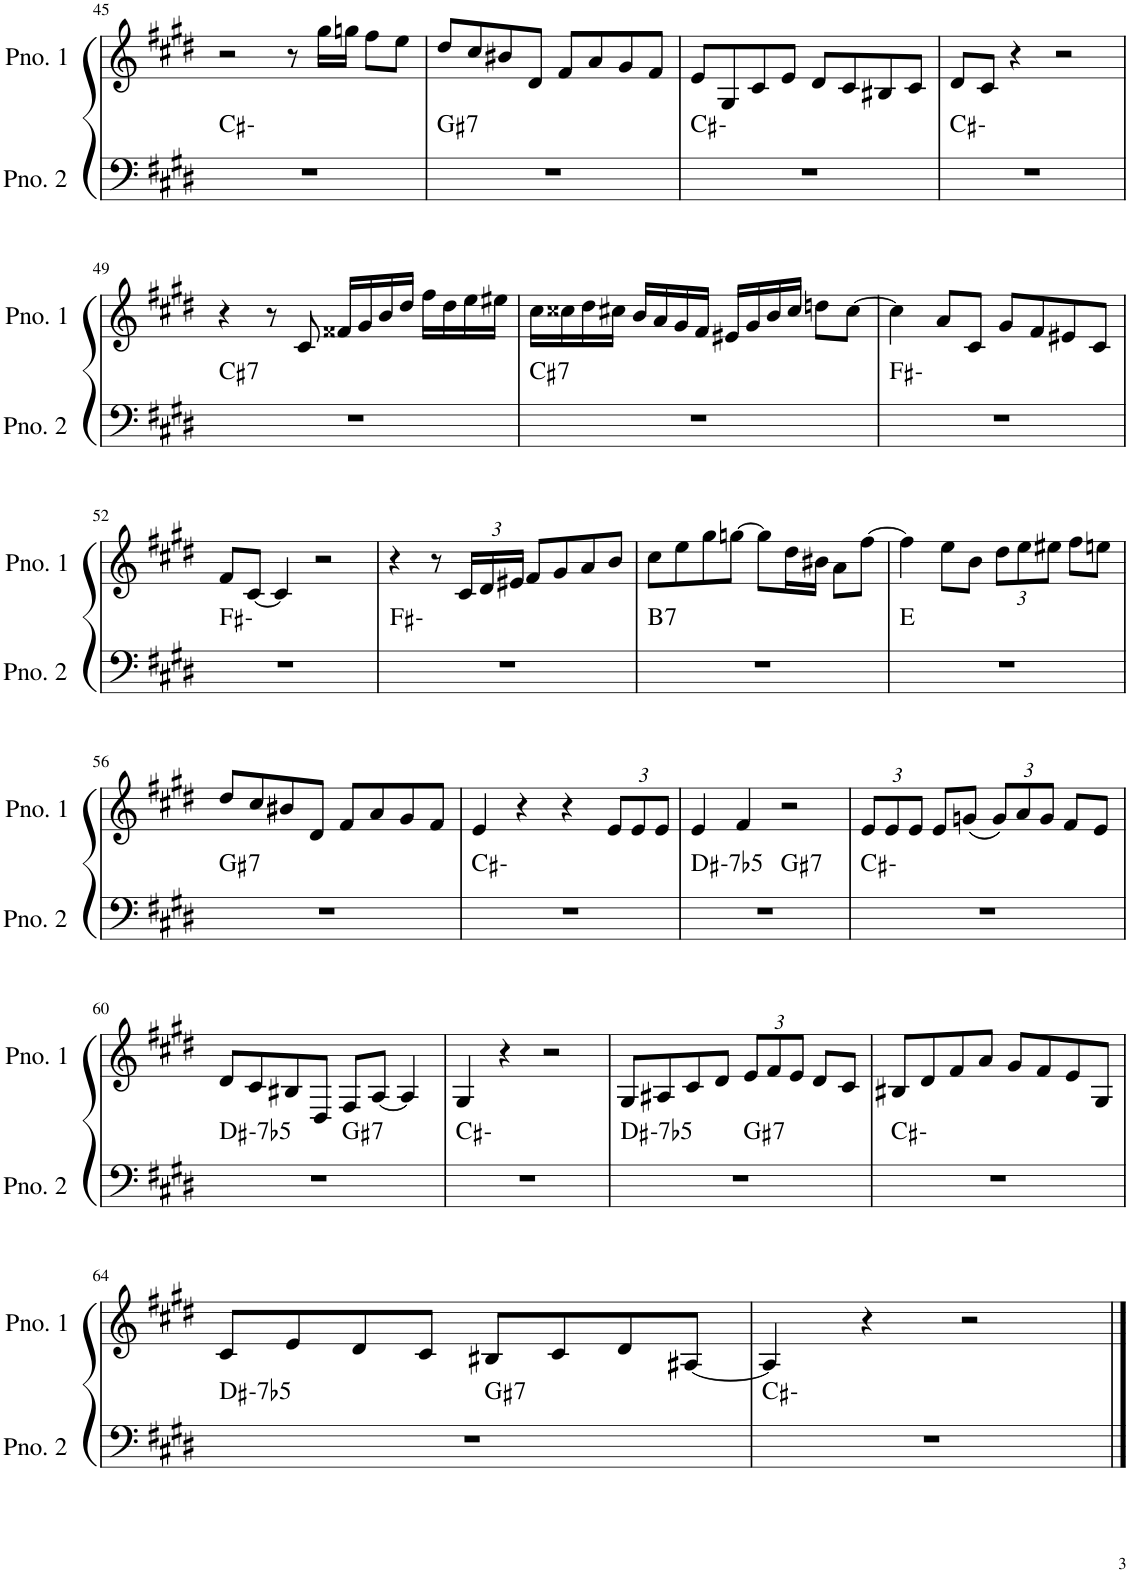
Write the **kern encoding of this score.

**kern	**harte	**kern
*part2	*part2	*part1
*staff2	*	*staff1
*I"ピアノ 2	*	*I"ピアノ 1
!!LO:PB:g=z
*clefF4	*	*clefG2
*k[f#c#g#d#]	*	*k[f#c#g#d#]
*M4/4	*	*M4/4
=45	=45	=45
1r	C#:min	2r
.	.	8r
.	.	16gg#\LL
.	.	16ggn\JJ
.	.	8ff#\L
.	.	8ee\J
=46	=46	=46
!	!LO:H:kt=7	!
1r	G#:7	8dd#/L
.	.	8cc#/
.	.	8b#X/
.	.	8d#/J
.	.	8f#/L
.	.	8a/
.	.	8g#/
.	.	8f#/J
=47	=47	=47
1r	C#:min	8e/L
.	.	8G#/
.	.	8c#/
.	.	8e/J
.	.	8d#/L
.	.	8c#/
.	.	8B#X/
.	.	8c#/J
=48	=48	=48
1r	C#:min	8d#/L
.	.	8c#/J
.	.	4r
.	.	2r
!!LO:LB:g=z
=49	=49	=49
!	!LO:H:kt=7	!
1r	C#:7	4r
.	.	8r
.	.	8c#/
.	.	16f##X/LL
.	.	16g#/
.	.	16b/
.	.	16dd#/JJ
.	.	16ff#\LL
.	.	16dd#\
.	.	16ee\
.	.	16ee#X\JJ
=50	=50	=50
!	!LO:H:kt=7	!
1r	C#:7	16cc#\LL
.	.	16cc##X\
.	.	16dd#\
.	.	16cc#X\JJ
.	.	16b/LL
.	.	16a/
.	.	16g#/
.	.	16f#/JJ
.	.	16e#X/LL
.	.	16g#/
.	.	16b/
.	.	16cc#/JJ
.	.	8ddn\L
.	.	[8cc#\J
=51	=51	=51
1r	F#:min	4cc#\]
.	.	8a/L
.	.	8c#/J
.	.	8g#/L
.	.	8f#/
.	.	8e#X/
.	.	8c#/J
!!LO:LB:g=z
=52	=52	=52
1r	F#:min	8f#/L
.	.	[8c#/J
.	.	4c#/]
.	.	2r
=53	=53	=53
1r	F#:min	4r
.	.	8r
*	*	*Xbrackettup
.	.	24c#/LL
.	.	24d#/
.	.	24e#X/JJ
.	.	8f#/L
.	.	8g#/
.	.	8a/
.	.	8b/J
=54	=54	=54
!	!LO:H:kt=7	!
1r	B:7	8cc#\L
.	.	8ee\
.	.	8gg#\
.	.	[8ggn\J
.	.	8gg\L]
.	.	16dd#\L
.	.	16b#X\JJ
.	.	8a\L
.	.	[8ff#\J
=55	=55	=55
1r	E:maj	4ff#\]
.	.	8ee\L
.	.	8b\J
.	.	12dd#\L
.	.	12ee\
.	.	12ee#X\J
.	.	8ff#\L
.	.	8een\J
!!LO:LB:g=z
=56	=56	=56
!	!LO:H:kt=7	!
1r	G#:7	8dd#/L
.	.	8cc#/
.	.	8b#X/
.	.	8d#/J
.	.	8f#/L
.	.	8a/
.	.	8g#/
.	.	8f#/J
=57	=57	=57
1r	C#:min	4e/
.	.	4r
.	.	4r
.	.	12e/L
.	.	12e/
.	.	12e/J
=58	=58	=58
!	!LO:H:kt=-7b5	!
*^	*	*
1r	2ryy	D#:hdim7	4e/
.	.	.	4f#/
!	!	!LO:H:kt=7	!
.	2ryy	G#:7	2r
*v	*v	*	*
=59	=59	=59
1r	C#:min	12e/L
.	.	12e/
.	.	12e/J
.	.	8e/L
.	.	(8gn/J
.	.	12g/L)
.	.	12a/
.	.	12g/J
.	.	8f#/L
.	.	8e/J
!!LO:LB:g=z
=60	=60	=60
!	!LO:H:kt=-7b5	!
*^	*	*
1r	2ryy	D#:hdim7	8d#/L
.	.	.	8c#/
.	.	.	8B#X/
.	.	.	8D#/J
!	!	!LO:H:kt=7	!
.	2ryy	G#:7	8F#/L
.	.	.	[8A/J
.	.	.	4A/]
*v	*v	*	*
=61	=61	=61
1r	C#:min	4G#/
.	.	4r
.	.	2r
=62	=62	=62
!	!LO:H:kt=-7b5	!
*^	*	*
1r	2ryy	D#:hdim7	8G#/L
.	.	.	8A#X/
.	.	.	8c#/
.	.	.	8d#/J
!	!	!LO:H:kt=7	!
.	2ryy	G#:7	12e/L
.	.	.	12f#/
.	.	.	12e/J
.	.	.	8d#/L
.	.	.	8c#/J
*v	*v	*	*
=63	=63	=63
1r	C#:min	8B#X/L
.	.	8d#/
.	.	8f#/
.	.	8a/J
.	.	8g#/L
.	.	8f#/
.	.	8e/
.	.	8G#/J
!!LO:LB:g=z
=64	=64	=64
!	!LO:H:kt=-7b5	!
*^	*	*
1r	2ryy	D#:hdim7	8c#/L
.	.	.	8e/
.	.	.	8d#/
.	.	.	8c#/J
!	!	!LO:H:kt=7	!
.	2ryy	G#:7	8B#X/L
.	.	.	8c#/
.	.	.	8d#/
.	.	.	[8A#X/J
*v	*v	*	*
=65	=65	=65
1r	C#:min	4A#/]
.	.	4r
.	.	2r
==	==	==
*-	*-	*-
